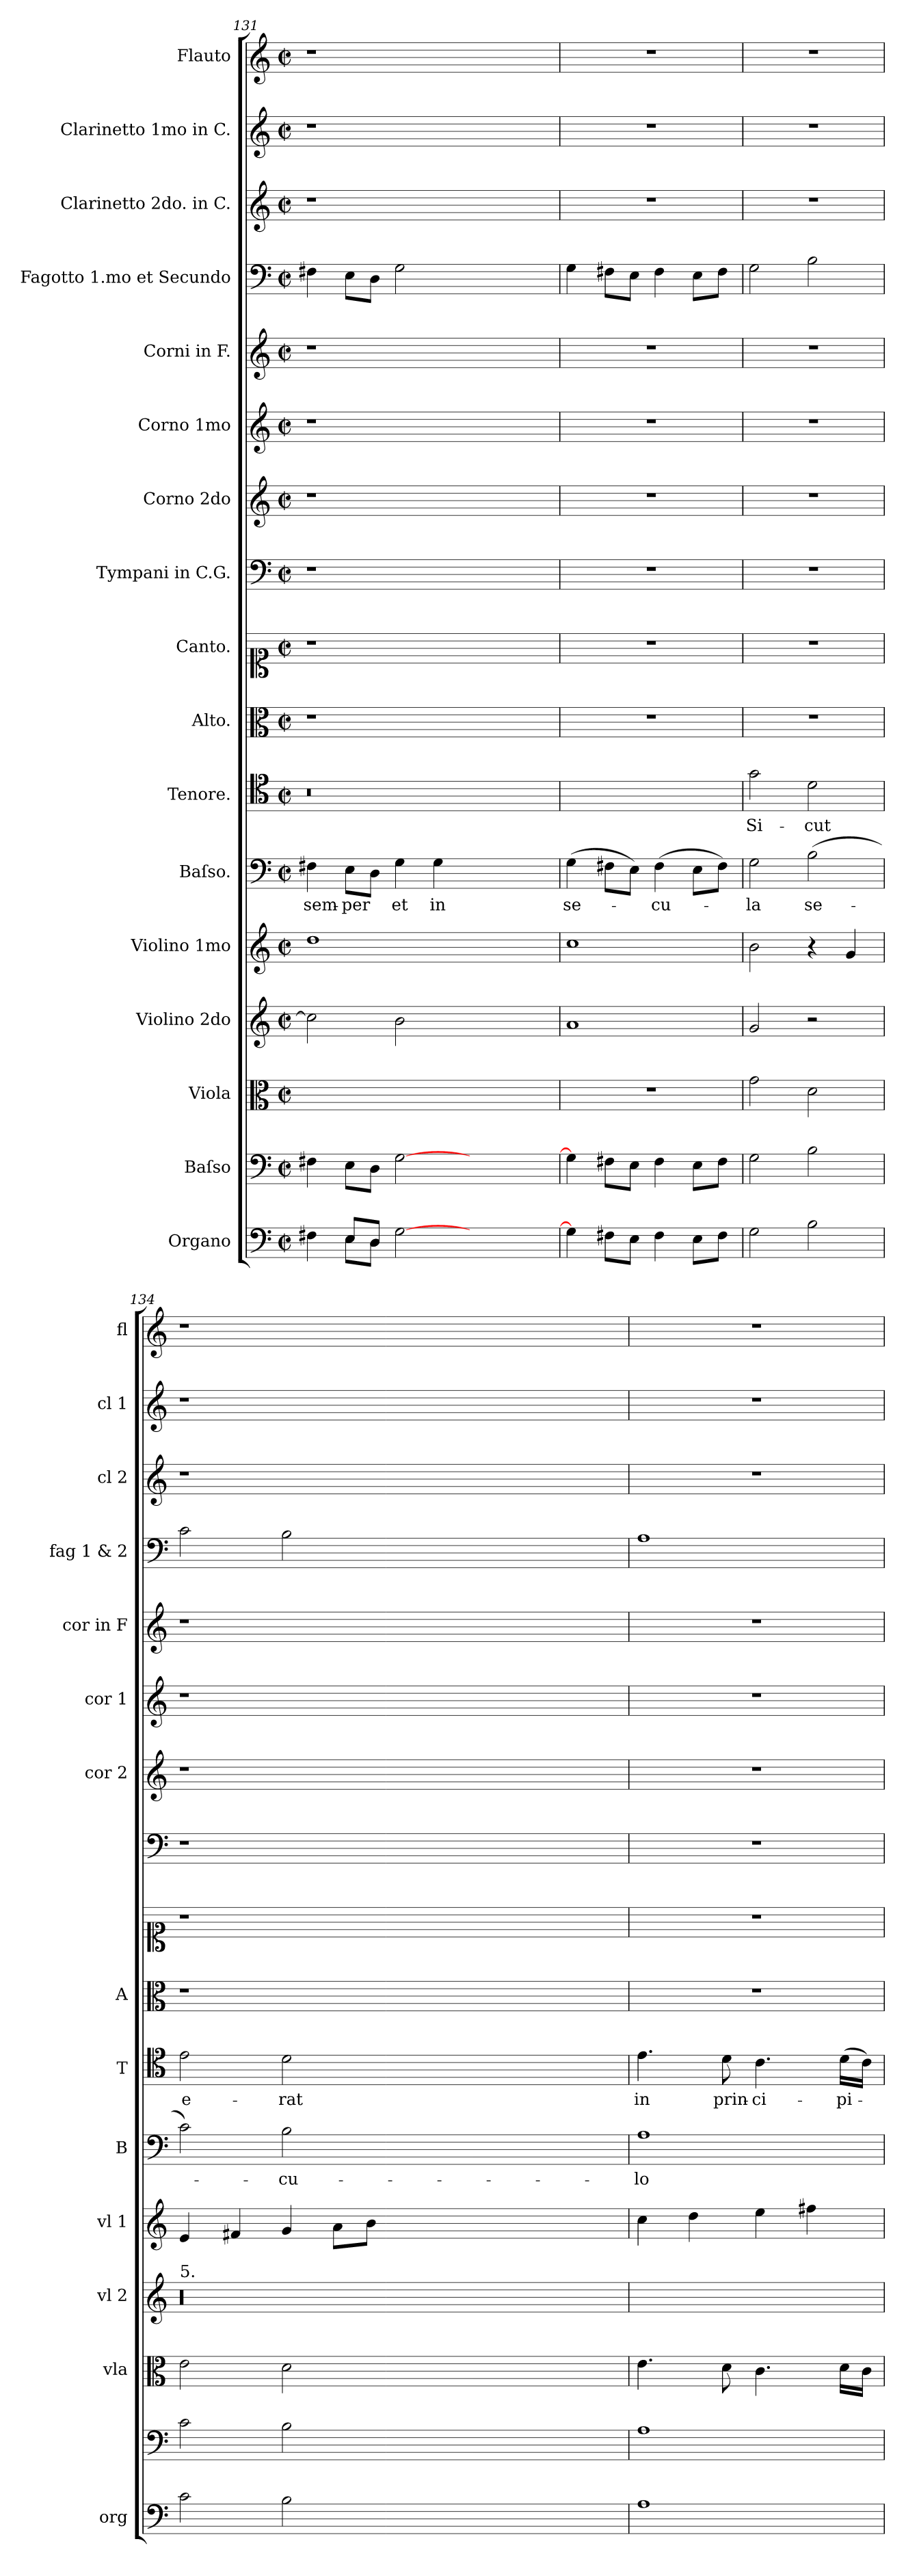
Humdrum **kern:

**kern	**kern	**kern	**kern	**kern	**kern	**text	**kern	**text	**kern	**kern	**kern	**kern	**kern	**kern	**kern	**kern	**kern	**kern
*part17	*part16	*part15	*part14	*part13	*part12	*part12	*part11	*part11	*part10	*part9	*part8	*part7	*part6	*part5	*part4	*part3	*part2	*part1
*staff17	*staff16	*staff15	*staff14	*staff13	*staff12	*staff12	*staff11	*staff11	*staff10	*staff9	*staff8	*staff7	*staff6	*staff5	*staff4	*staff3	*staff2	*staff1
*I"Organo	*I"Baſso	*I"Viola	*I"Violino 2do	*I"Violino 1mo	*I"Baſso.	*	*I"Tenore.	*	*I"Alto.	*I"Canto.	*I"Tympani in C.G.	*I"Corno 2do	*I"Corno 1mo	*I"Corni in F.	*I"Fagotto 1.mo et Secundo	*I"Clarinetto 2do. in C.	*I"Clarinetto 1mo in C.	*I"Flauto
*I'org	*	*I'vla	*I'vl 2	*I'vl 1	*I'B	*	*I'T	*	*I'A	*	*	*I'cor 2	*I'cor 1	*I'cor in F	*I'fag 1 & 2	*I'cl 2	*I'cl 1	*I'fl
*clefF4	*clefF4	*clefC3	*clefG2	*clefG2	*clefF4	*	*clefC4	*	*clefC3	*clefC1	*clefF4	*clefG2	*clefG2	*clefG2	*clefF4	*clefG2	*clefG2	*clefG2
*	*	*	*	*	*	*	*	*	*	*	*	*	*	*ITrd4c7	*	*	*	*
*k[]	*k[]	*k[]	*k[]	*k[]	*k[]	*	*k[]	*	*k[]	*k[]	*k[]	*k[]	*k[]	*k[b-]	*k[]	*k[]	*k[]	*k[]
*C:	*C:	*C:	*C:	*C:	*C:	*	*C:	*	*C:	*C:	*C:	*C:	*C:	*	*C:	*C:	*C:	*C:
*M2/2	*M2/2	*M2/2	*M2/2	*M2/2	*M2/2	*	*M2/2	*	*M2/2	*M2/2	*M2/2	*M2/2	*M2/2	*M2/2	*M2/2	*M2/2	*M2/2	*M2/2
*met(c|)	*met(c|)	*met(c|)	*met(c|)	*met(c|)	*met(c|)	*	*met(c|)	*	*met(c|)	*met(c|)	*met(c|)	*met(c|)	*met(c|)	*met(c|)	*met(c|)	*met(c|)	*met(c|)	*met(c|)
=131	=131	=131	=131	=131	=131	=131	=131	=131	=131	=131	=131	=131	=131	=131	=131	=131	=131	=131
*^	*	*	*	*	*	*	*	*	*	*	*	*	*	*	*	*	*	*
4F#X\	4ryy	4F#X\	0ryy	2cc\]	1dd\	4F#X\	sem-	0r	.	1r	1r	1r	1r	1r	1r	4F#X\	1r	1r	1r
8E/L	8E\L	8E\L	.	.	.	8E\L	-per	.	.	.	.	.	.	.	.	8E\L	.	.	.
8D/J	8D\J	8D\J	.	.	.	8D\J	.	.	.	.	.	.	.	.	.	8D\J	.	.	.
[2G\	2ryy	[2G\	.	2b\	.	4G\	et	.	.	.	.	.	.	.	.	2G\	.	.	.
.	.	.	.	.	.	4G\	in	.	.	.	.	.	.	.	.	.	.	.	.
1ryy	1ryy	1ryy	.	1ryy	1ryy	1ryy	.	.	.	1ryy	1ryy	1ryy	1ryy	1ryy	1ryy	1ryy	1ryy	1ryy	1ryy
*v	*v	*	*	*	*	*	*	*	*	*	*	*	*	*	*	*	*	*	*
=132	=132	=132	=132	=132	=132	=132	=132	=132	=132	=132	=132	=132	=132	=132	=132	=132	=132	=132
4G\]	4G\]	1r	1a/	1cc\	(4G\	se-	1ryy	.	1r	1r	1r	1r	1r	1r	4G\	1r	1r	1r
8F#X\L	8F#X\L	.	.	.	8F#X\L	.	.	.	.	.	.	.	.	.	8F#X\L	.	.	.
8E\J	8E\J	.	.	.	8E\J)	.	.	.	.	.	.	.	.	.	8E\J	.	.	.
4F#\	4F#\	.	.	.	(4F#\	-cu-	.	.	.	.	.	.	.	.	4F#\	.	.	.
8E\L	8E\L	.	.	.	8E\L	.	.	.	.	.	.	.	.	.	8E\L	.	.	.
8F#\J	8F#\J	.	.	.	8F#\J)	.	.	.	.	.	.	.	.	.	8F#\J	.	.	.
=133	=133	=133	=133	=133	=133	=133	=133	=133	=133	=133	=133	=133	=133	=133	=133	=133	=133	=133
2G\	2G\	2g\	2g/	2b\	2G\	-la	2g\	Si-	1r	1r	1r	1r	1r	1r	2G\	1r	1r	1r
2B\	2B\	2d\	2r	4r	(2B\	se-	2d\	-cut	.	.	.	.	.	.	2B\	.	.	.
.	.	.	.	4g/	.	.	.	.	.	.	.	.	.	.	.	.	.	.
=134	=134	=134	=134	=134	=134	=134	=134	=134	=134	=134	=134	=134	=134	=134	=134	=134	=134	=134
!	!	!	!LO:TX:a:t=5.	!	!	!	!	!	!	!	!	!	!	!	!	!	!	!
2c\	2c\	2e\	00r	4e/	2c\)	.	2e\	e-	1r	1r	1r	1r	1r	1r	2c\	1r	1r	1r
.	.	.	.	4f#X/	.	.	.	.	.	.	.	.	.	.	.	.	.	.
2B\	2B\	2d\	.	4g/	2B\	-cu-	2d\	-rat	.	.	.	.	.	.	2B\	.	.	.
.	.	.	.	8a\L	.	.	.	.	.	.	.	.	.	.	.	.	.	.
.	.	.	.	8b\J	.	.	.	.	.	.	.	.	.	.	.	.	.	.
0.ryy	0.ryy	0.ryy	.	0.ryy	0.ryy	.	0.ryy	.	0.ryy	0.ryy	0.ryy	0.ryy	0.ryy	0.ryy	0.ryy	0.ryy	0.ryy	0.ryy
=135	=135	=135	=135	=135	=135	=135	=135	=135	=135	=135	=135	=135	=135	=135	=135	=135	=135	=135
1A\	1A\	4.e\	1ryy	4cc\	1A\	-lo-	4.e\	in	1r	1r	1r	1r	1r	1r	1A\	1r	1r	1r
.	.	.	.	4dd\	.	.	.	.	.	.	.	.	.	.	.	.	.	.
.	.	8d\	.	.	.	.	8d\	prin-	.	.	.	.	.	.	.	.	.	.
.	.	4.c\	.	4ee\	.	.	4.c\	-ci-	.	.	.	.	.	.	.	.	.	.
.	.	.	.	4ff#X\	.	.	.	.	.	.	.	.	.	.	.	.	.	.
.	.	16d\LL	.	.	.	.	(16d\LL	-pi-	.	.	.	.	.	.	.	.	.	.
.	.	16c\JJ	.	.	.	.	16c\JJ)	.	.	.	.	.	.	.	.	.	.	.
=	=	=	=	=	=	=	=	=	=	=	=	=	=	=	=	=	=	=
*-	*-	*-	*-	*-	*-	*-	*-	*-	*-	*-	*-	*-	*-	*-	*-	*-	*-	*-
